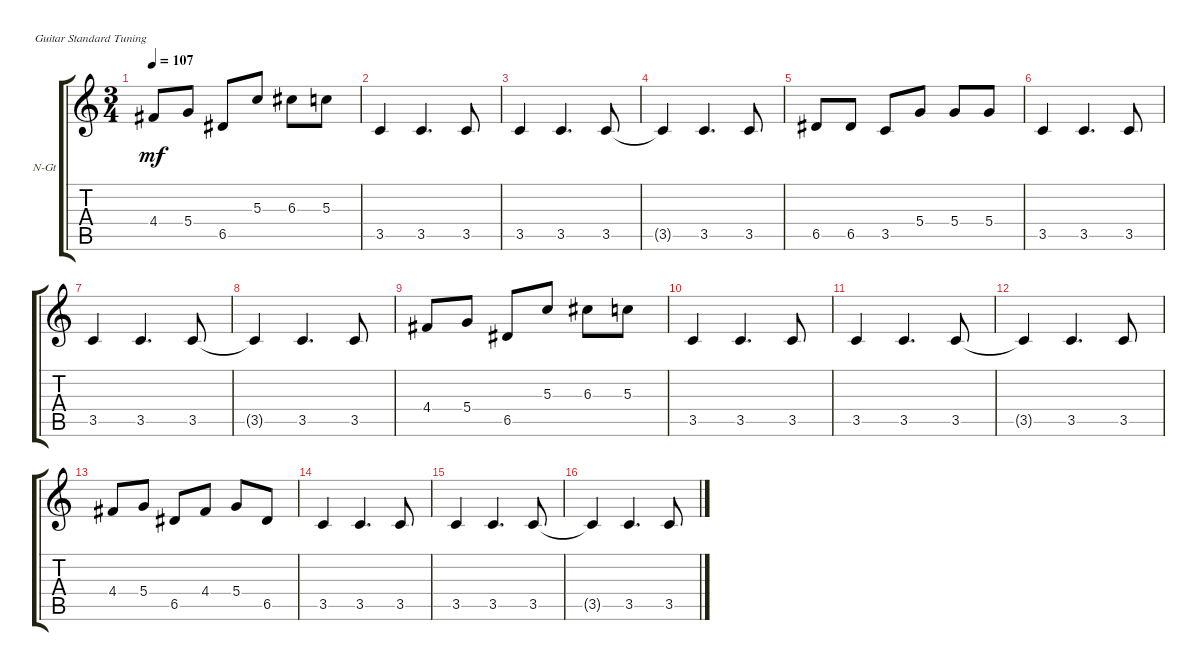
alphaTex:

\defaultSystemsLayout 4
\bracketExtendMode groupsimilarinstruments
\firstSystemTrackNameOrientation horizontal
\otherSystemsTrackNameOrientation horizontal
\track ("Nylon Guitar" "N-Gt") {instrument acousticguitarnylon}
\staff {score tabs}
\tuning (E4 B3 G3 D3 A2 E2)
\ts (3 4)
\tempo 107
\clef g2
\ks c
4.4.8{dy mf} 5.4.8 6.5.8 5.3.8 6.3.8 5.3.8 |
3.5.4 3.5.4{d} 3.5.8 |
3.5.4 3.5.4{d} 3.5.8 |
3.5{t}.4 3.5.4{d} 3.5.8 |
6.5.8 6.5.8 3.5.8 5.4.8 5.4.8 5.4.8 |
3.5.4 3.5.4{d} 3.5.8 |
3.5.4 3.5.4{d} 3.5.8 |
3.5{t}.4 3.5.4{d} 3.5.8 |
4.4.8 5.4.8 6.5.8 5.3.8 6.3.8 5.3.8 |
3.5.4 3.5.4{d} 3.5.8 |
3.5.4 3.5.4{d} 3.5.8 |
3.5{t}.4 3.5.4{d} 3.5.8 |
4.4.8 5.4.8 6.5.8 4.4.8 5.4.8 6.5.8 |
3.5.4 3.5.4{d} 3.5.8 |
3.5.4 3.5.4{d} 3.5.8 |
3.5{t}.4 3.5.4{d} 3.5.8
